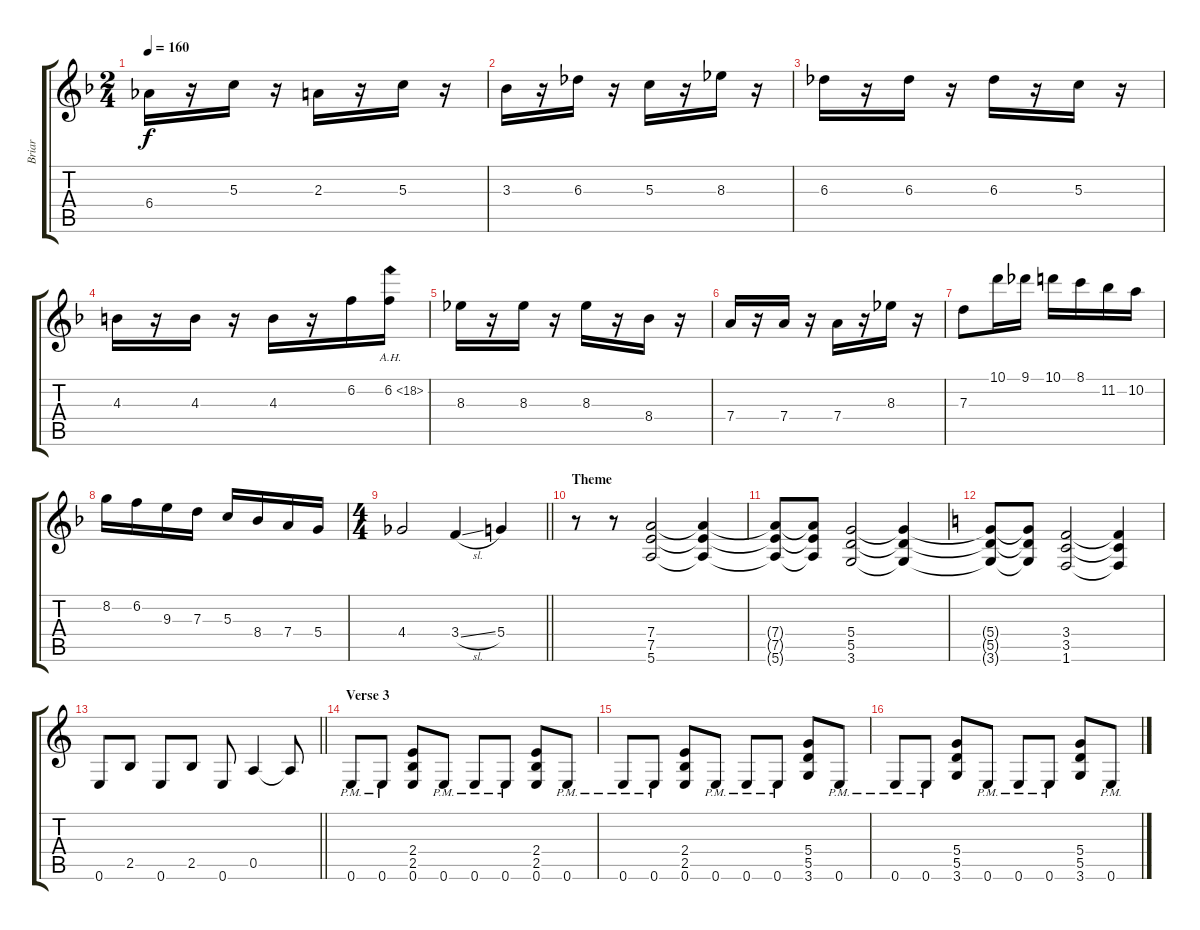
\track ("Briar" "Briar") {instrument overdrivenguitar}
\staff {score tabs}
\tuning (E4 B3 G3 D3 A2 E2) {hide}
\ts (2 4)
\tempo 160
\clef g2
\ks f
6.4.16{dy f} r.16 5.3.16 r.16 2.3.16 r.16 5.3.16 r.16 |
3.3.16 r.16 6.3.16 r.16 5.3.16 r.16 8.3.16 r.16 |
6.3.16 r.16 6.3.16 r.16 6.3.16 r.16 5.3.16 r.16 |
4.3.16 r.16 4.3.16 r.16 4.3.16 r.16 6.2.16 6.2{ah 12}.16 |
8.3.16 r.16 8.3.16 r.16 8.3.16 r.16 8.4.16 r.16 |
7.4.16 r.16 7.4.16 r.16 7.4.16 r.16 8.3.16 r.16 |
7.3.8 10.1.16 9.1.16 10.1.16 8.1.16 11.2.16 10.2.16 |
8.2.16 6.2.16 9.3.16 7.3.16 5.3.16 8.4.16 7.4.16 5.4.16 |
\ts (4 4)
\barLineRight lightlight
4.4.2 3.4{sl}.4 5.4.4 |
\section ("" "Theme")
r.8 r.8 (7.4 7.5 5.6).2 (7.4{t} 7.5{t} 5.6{t}).4 |
(7.4{t} 7.5{t} 5.6{t}).8 (7.4{t} 7.5{t} 5.6{t}).8 (5.4 5.5 3.6).2 (5.4{t} 5.5{t} 3.6{t}).4 |
\ks c
(5.4{t} 5.5{t} 3.6{t}).8 (5.4{t} 5.5{t} 3.6{t}).8 (3.4 3.5 1.6).2 (3.4{t} 3.5{t} 1.6{t}).4 |
\barLineRight lightlight
0.6.8 2.5.8 0.6.8 2.5.8 0.6.8 0.5.4 0.5{t}.8 |
\section ("" "Verse 3")
0.6{pm}.8 0.6{pm}.8 (2.4 2.5 0.6).8 0.6{pm}.8 0.6{pm}.8 0.6{pm}.8 (2.4 2.5 0.6).8 0.6{pm}.8 |
0.6{pm}.8 0.6{pm}.8 (2.4 2.5 0.6).8 0.6{pm}.8 0.6{pm}.8 0.6{pm}.8 (5.4 5.5 3.6).8 0.6{pm}.8 |
0.6{pm}.8 0.6{pm}.8 (5.4 5.5 3.6).8 0.6{pm}.8 0.6{pm}.8 0.6{pm}.8 (5.4 5.5 3.6).8 0.6{pm}.8
